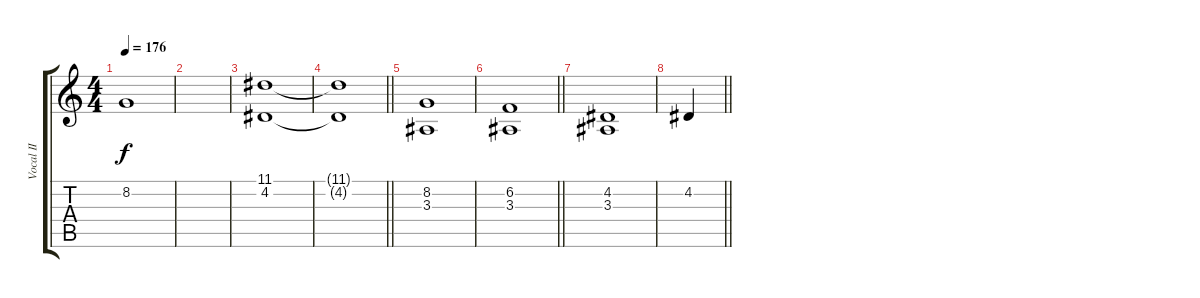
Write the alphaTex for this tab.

\track ("Vocal II" "Vocal II") {instrument lead2sawtooth}
\staff {score tabs}
\tuning (E4 B3 G3 D3 A2 D2) {hide}
\ts (4 4)
\tempo 176
\clef g2
\ks c
8.2.1{dy f} |
|
(11.1 4.2).1 |
\barLineRight lightlight
(11.1{t} 4.2{t}).1 |
(8.2 3.3).1 |
\barLineRight lightlight
(6.2 3.3).1 |
(4.2 3.3).1 |
\barLineRight lightlight
4.2.4
